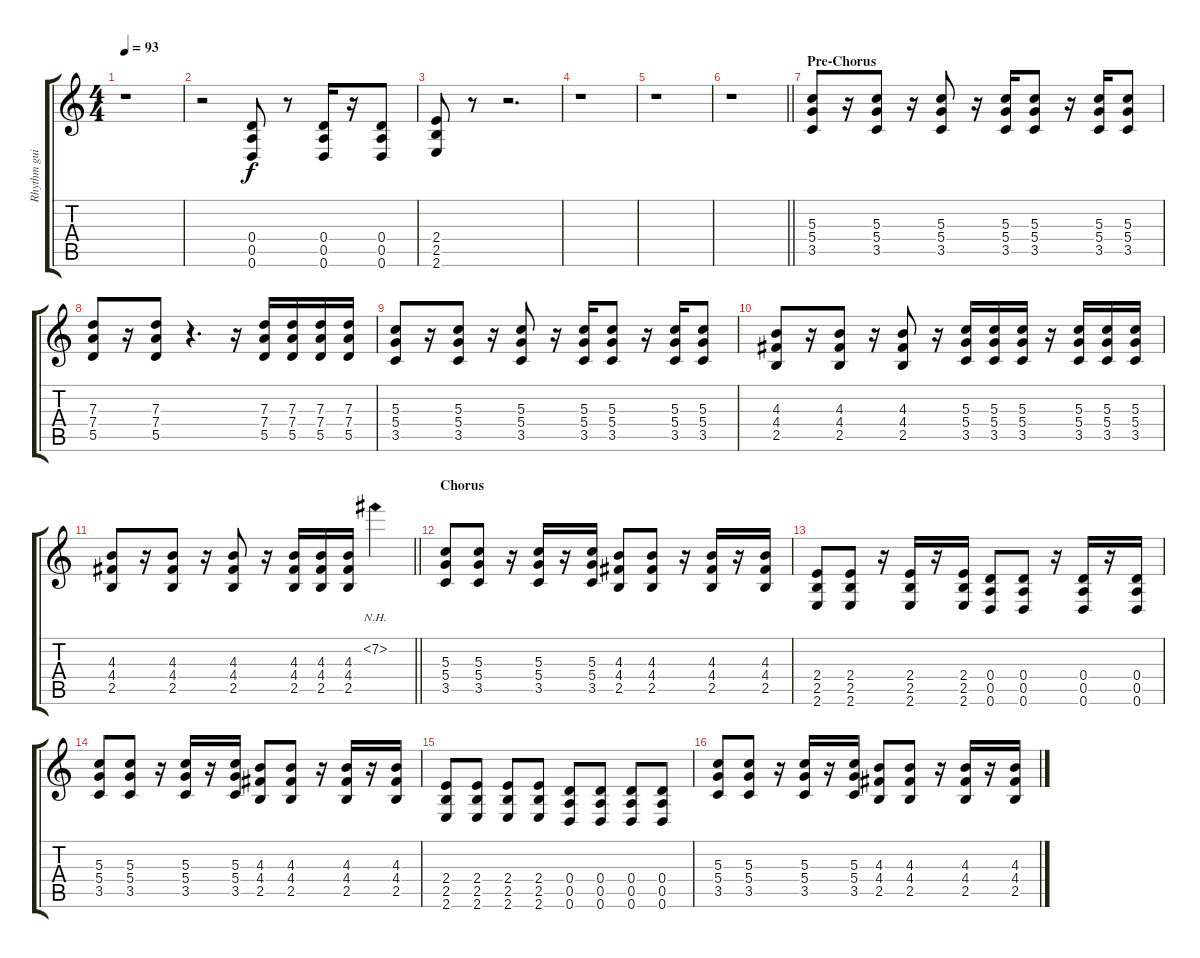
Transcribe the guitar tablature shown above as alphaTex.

\track ("Rhythm guitar" "Rhythm gui") {instrument distortionguitar}
\staff {score tabs}
\tuning (E4 B3 G3 D3 A2 D2) {hide}
\ts (4 4)
\tempo 93
\clef g2
\ks c
r.1{dy f} |
r.2 (0.4 0.5 0.6).8 r.8 (0.4 0.5 0.6).16 r.16 (0.4 0.5 0.6).8 |
(2.4 2.5 2.6).8 r.8 r.2{d} |
r.1 |
r.1 |
\barLineRight lightlight
r.1 |
\section ("" "Pre-Chorus")
(5.3 5.4 3.5).8 r.16 (5.3 5.4 3.5).8 r.16 (5.3 5.4 3.5).8 r.16 (5.3 5.4 3.5).16 (5.3 5.4 3.5).8 r.16 (5.3 5.4 3.5).16 (5.3 5.4 3.5).8 |
(7.3 7.4 5.5).8 r.16 (7.3 7.4 5.5).8 r.4{d} r.16 (7.3 7.4 5.5).16 (7.3 7.4 5.5).16 (7.3 7.4 5.5).16 (7.3 7.4 5.5).16 |
(5.3 5.4 3.5).8 r.16 (5.3 5.4 3.5).8 r.16 (5.3 5.4 3.5).8 r.16 (5.3 5.4 3.5).16 (5.3 5.4 3.5).8 r.16 (5.3 5.4 3.5).16 (5.3 5.4 3.5).8 |
(4.3 4.4 2.5).8 r.16 (4.3 4.4 2.5).8 r.16 (4.3 4.4 2.5).8 r.16 (5.3 5.4 3.5).16 (5.3 5.4 3.5).16 (5.3 5.4 3.5).16 r.16 (5.3 5.4 3.5).16 (5.3 5.4 3.5).16 (5.3 5.4 3.5).16 |
\barLineRight lightlight
(4.3 4.4 2.5).8 r.16 (4.3 4.4 2.5).8 r.16 (4.3 4.4 2.5).8 r.16 (4.3 4.4 2.5).16 (4.3 4.4 2.5).16 (4.3 4.4 2.5).16 7.2{nh}.4 |
\section ("" "Chorus")
(5.3 5.4 3.5).8 (5.3 5.4 3.5).8 r.16 (5.3 5.4 3.5).16 r.16 (5.3 5.4 3.5).16 (4.3 4.4 2.5).8 (4.3 4.4 2.5).8 r.16 (4.3 4.4 2.5).16 r.16 (4.3 4.4 2.5).16 |
(2.4 2.5 2.6).8 (2.4 2.5 2.6).8 r.16 (2.4 2.5 2.6).16 r.16 (2.4 2.5 2.6).16 (0.4 0.5 0.6).8 (0.4 0.5 0.6).8 r.16 (0.4 0.5 0.6).16 r.16 (0.4 0.5 0.6).16 |
(5.3 5.4 3.5).8 (5.3 5.4 3.5).8 r.16 (5.3 5.4 3.5).16 r.16 (5.3 5.4 3.5).16 (4.3 4.4 2.5).8 (4.3 4.4 2.5).8 r.16 (4.3 4.4 2.5).16 r.16 (4.3 4.4 2.5).16 |
(2.4 2.5 2.6).8 (2.4 2.5 2.6).8 (2.4 2.5 2.6).8 (2.4 2.5 2.6).8 (0.4 0.5 0.6).8 (0.4 0.5 0.6).8 (0.4 0.5 0.6).8 (0.4 0.5 0.6).8 |
(5.3 5.4 3.5).8 (5.3 5.4 3.5).8 r.16 (5.3 5.4 3.5).16 r.16 (5.3 5.4 3.5).16 (4.3 4.4 2.5).8 (4.3 4.4 2.5).8 r.16 (4.3 4.4 2.5).16 r.16 (4.3 4.4 2.5).16
